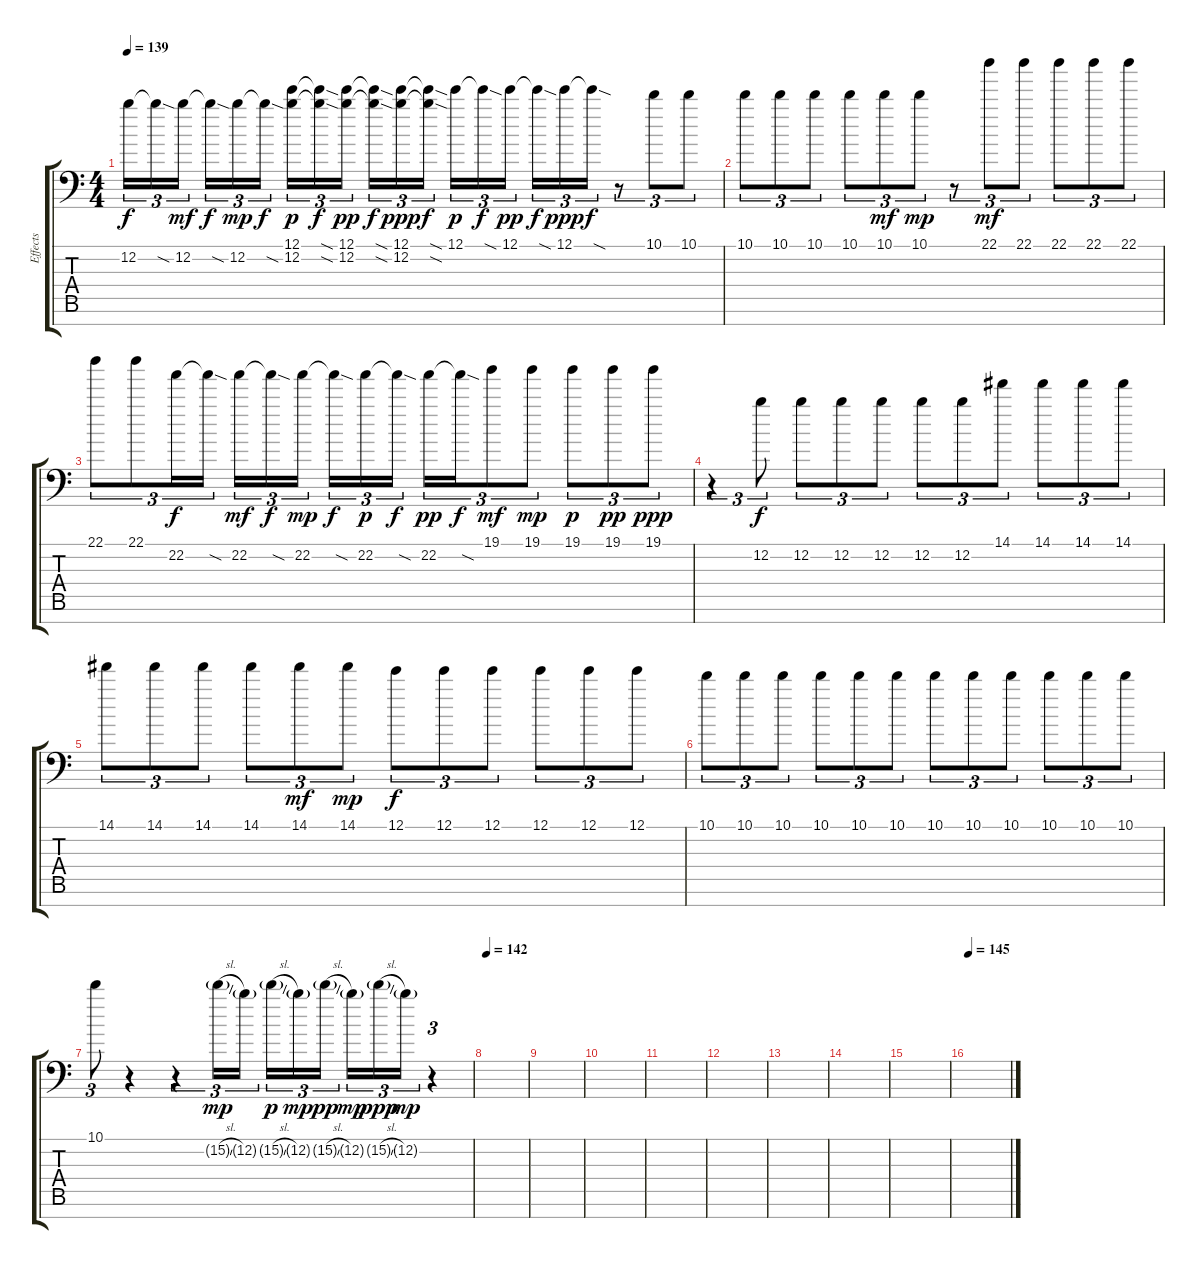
\track ("Effects" "Effects") {instrument distortionguitar}
\staff {score tabs}
\tuning (E4 B3 G3 D3 A2 E2 E1) {hide}
\ts (4 4)
\tempo 139
\clef f4
\ks c
12.2.16{tu (3 2) dy f balance 16} 12.2{sod t}.16{tu (3 2)} 12.2.16{tu (3 2) dy mf beam splitsecondary} 12.2{sod t}.16{tu (3 2) dy f} 12.2.16{tu (3 2) dy mp} 12.2{sod t}.16{tu (3 2) dy f} (12.1 12.2).16{tu (3 2) dy p} (12.1{sod t} 12.2{sod t}).16{tu (3 2) dy f} (12.1 12.2).16{tu (3 2) dy pp beam splitsecondary} (12.1{sod t} 12.2{sod t}).16{tu (3 2) dy f} (12.1 12.2).16{tu (3 2) dy ppp} (12.1{sod t} 12.2{sod t}).16{tu (3 2) dy f} 12.1.16{tu (3 2) dy p} 12.1{sod t}.16{tu (3 2) dy f} 12.1.16{tu (3 2) dy pp beam splitsecondary} 12.1{sod t}.16{tu (3 2) dy f} 12.1.16{tu (3 2) dy ppp balance 0} 12.1{sod t}.16{tu (3 2) dy f} r.8{tu (3 2)} 10.1.8{tu (3 2) volume 2} 10.1.8{tu (3 2)} |
10.1.8{tu (3 2)} 10.1.8{tu (3 2)} 10.1.8{tu (3 2)} 10.1.8{tu (3 2)} 10.1.8{tu (3 2) dy mf} 10.1.8{tu (3 2) dy mp} r.8{tu (3 2) volume 10} 22.1.8{tu (3 2) dy mf volume 4 balance 12} 22.1.8{tu (3 2)} 22.1.8{tu (3 2)} 22.1.8{tu (3 2)} 22.1.8{tu (3 2)} |
22.1.8{tu (3 2) balance 4} 22.1.8{tu (3 2)} 22.2.16{tu (3 2) dy f volume 10} 22.2{sod t}.16{tu (3 2)} 22.2.16{tu (3 2) dy mf} 22.2{sod t}.16{tu (3 2) dy f} 22.2.16{tu (3 2) dy mp beam splitsecondary} 22.2{sod t}.16{tu (3 2) dy f} 22.2.16{tu (3 2) dy p} 22.2{sod t}.16{tu (3 2) dy f} 22.2.16{tu (3 2) dy pp} 22.2{sod t}.16{tu (3 2) dy f} 19.1.8{tu (3 2) dy mf} 19.1.8{tu (3 2) dy mp} 19.1.8{tu (3 2) dy p} 19.1.8{tu (3 2) dy pp} 19.1.8{tu (3 2) dy ppp} |
r.4{tu (3 2)} 12.2.8{tu (3 2) dy f volume 7 balance 8} 12.2.8{tu (3 2)} 12.2.8{tu (3 2)} 12.2.8{tu (3 2)} 12.2.8{tu (3 2)} 12.2.8{tu (3 2)} 14.1.8{tu (3 2) volume 10} 14.1.8{tu (3 2)} 14.1.8{tu (3 2) volume 4} 14.1.8{tu (3 2)} |
14.1.8{tu (3 2)} 14.1.8{tu (3 2)} 14.1.8{tu (3 2)} 14.1.8{tu (3 2)} 14.1.8{tu (3 2) dy mf} 14.1.8{tu (3 2) dy mp} 12.1.8{tu (3 2) dy f volume 10} 12.1.8{tu (3 2)} 12.1.8{tu (3 2)} 12.1.8{tu (3 2)} 12.1.8{tu (3 2)} 12.1.8{tu (3 2)} |
10.1.8{tu (3 2)} 10.1.8{tu (3 2) volume 0} 10.1.8{tu (3 2)} 10.1.8{tu (3 2)} 10.1.8{tu (3 2)} 10.1.8{tu (3 2)} 10.1.8{tu (3 2)} 10.1.8{tu (3 2)} 10.1.8{tu (3 2)} 10.1.8{tu (3 2)} 10.1.8{tu (3 2)} 10.1.8{tu (3 2)} |
10.1.8{tu (3 2)} r.4{volume 10} r.4{tu (3 2)} 15.2{sl g}.16{tu (3 2) dy mp} 12.2{g}.16{tu (3 2) beam splitsecondary} 15.2{sl g}.16{tu (3 2) dy p} 12.2{g}.16{tu (3 2) dy mp} 15.2{sl g}.16{tu (3 2) dy pp beam splitsecondary} 12.2{g}.16{tu (3 2) dy mp} 15.2{sl g}.16{tu (3 2) dy ppp} 12.2{g}.16{tu (3 2) dy mp} r.4{tu (3 2)} |
\tempo 142
|
|
|
|
|
|
|
|
\tempo 145
